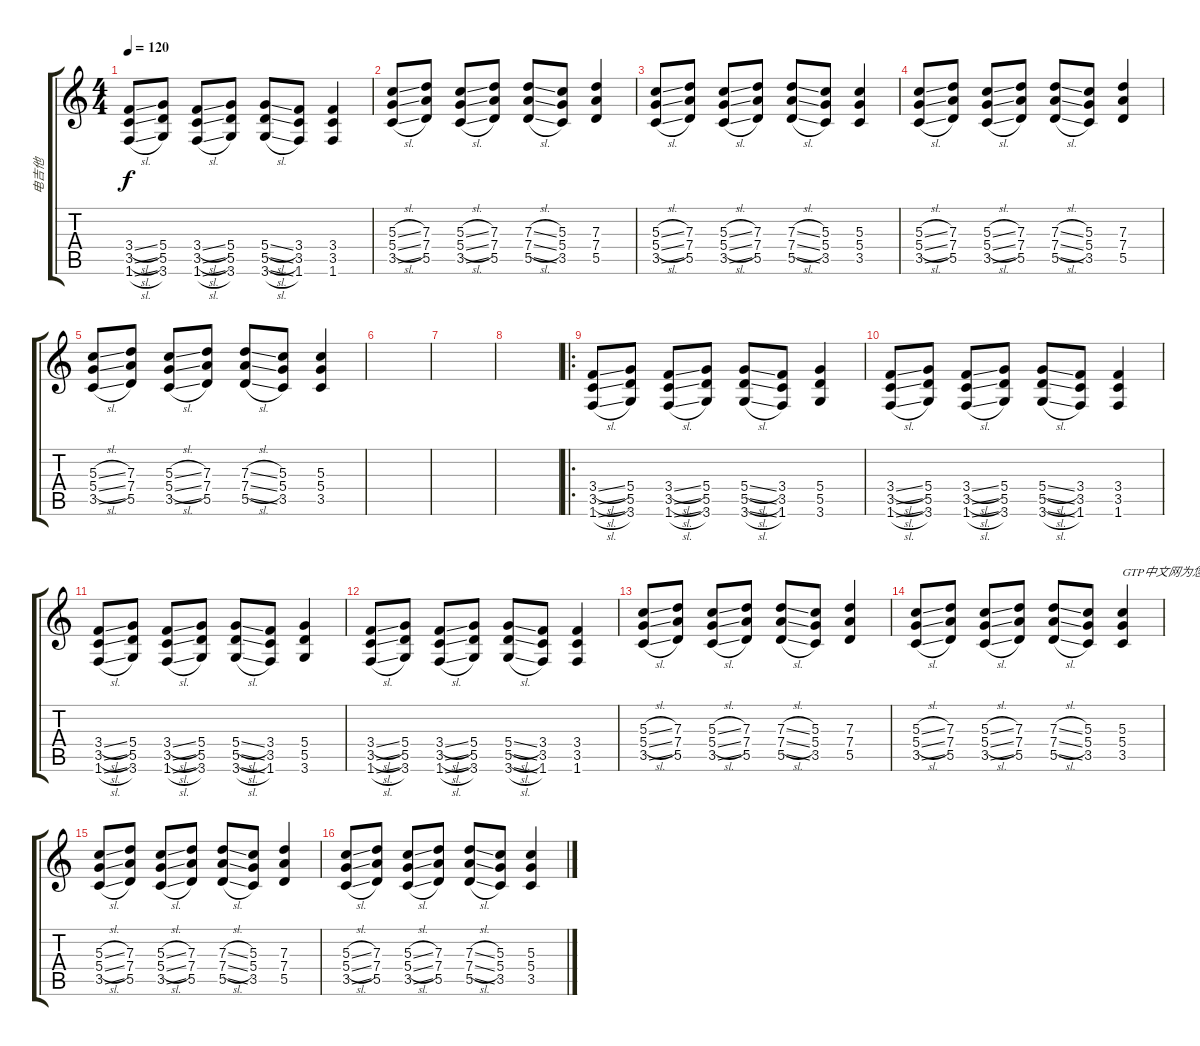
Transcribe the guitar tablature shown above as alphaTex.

\track ("电吉他" "电吉他") {instrument distortionguitar}
\staff {score tabs}
\tuning (E4 B3 G3 D3 A2 E2) {hide}
\ts (4 4)
\tempo 120
\clef g2
\ks c
(3.4{sl} 3.5{sl} 1.6{sl}).8{dy f} (5.4 5.5 3.6).8 (3.4{sl} 3.5{sl} 1.6{sl}).8 (5.4 5.5 3.6).8 (5.4{sl} 5.5{sl} 3.6{sl}).8 (3.4 3.5 1.6).8 (3.4 3.5 1.6).4 |
(5.3{sl} 5.4{sl} 3.5{sl}).8 (7.3 7.4 5.5).8 (5.3{sl} 5.4{sl} 3.5{sl}).8 (7.3 7.4 5.5).8 (7.3{sl} 7.4{sl} 5.5{sl}).8 (5.3 5.4 3.5).8 (7.3 7.4 5.5).4 |
(5.3{sl} 5.4{sl} 3.5{sl}).8 (7.3 7.4 5.5).8 (5.3{sl} 5.4{sl} 3.5{sl}).8 (7.3 7.4 5.5).8 (7.3{sl} 7.4{sl} 5.5{sl}).8 (5.3 5.4 3.5).8 (5.3 5.4 3.5).4 |
(5.3{sl} 5.4{sl} 3.5{sl}).8 (7.3 7.4 5.5).8 (5.3{sl} 5.4{sl} 3.5{sl}).8 (7.3 7.4 5.5).8 (7.3{sl} 7.4{sl} 5.5{sl}).8 (5.3 5.4 3.5).8 (7.3 7.4 5.5).4 |
(5.3{sl} 5.4{sl} 3.5{sl}).8 (7.3 7.4 5.5).8 (5.3{sl} 5.4{sl} 3.5{sl}).8 (7.3 7.4 5.5).8 (7.3{sl} 7.4{sl} 5.5{sl}).8 (5.3 5.4 3.5).8 (5.3 5.4 3.5).4 |
|
|
|
\ro
(3.4{sl} 3.5{sl} 1.6{sl}).8 (5.4 5.5 3.6).8 (3.4{sl} 3.5{sl} 1.6{sl}).8 (5.4 5.5 3.6).8 (5.4{sl} 5.5{sl} 3.6{sl}).8 (3.4 3.5 1.6).8 (5.4 5.5 3.6).4 |
(3.4{sl} 3.5{sl} 1.6{sl}).8 (5.4 5.5 3.6).8 (3.4{sl} 3.5{sl} 1.6{sl}).8 (5.4 5.5 3.6).8 (5.4{sl} 5.5{sl} 3.6{sl}).8 (3.4 3.5 1.6).8 (3.4 3.5 1.6).4 |
(3.4{sl} 3.5{sl} 1.6{sl}).8 (5.4 5.5 3.6).8 (3.4{sl} 3.5{sl} 1.6{sl}).8 (5.4 5.5 3.6).8 (5.4{sl} 5.5{sl} 3.6{sl}).8 (3.4 3.5 1.6).8 (5.4 5.5 3.6).4 |
(3.4{sl} 3.5{sl} 1.6{sl}).8 (5.4 5.5 3.6).8 (3.4{sl} 3.5{sl} 1.6{sl}).8 (5.4 5.5 3.6).8 (5.4{sl} 5.5{sl} 3.6{sl}).8 (3.4 3.5 1.6).8 (3.4 3.5 1.6).4 |
(5.3{sl} 5.4{sl} 3.5{sl}).8 (7.3 7.4 5.5).8 (5.3{sl} 5.4{sl} 3.5{sl}).8 (7.3 7.4 5.5).8 (7.3{sl} 7.4{sl} 5.5{sl}).8 (5.3 5.4 3.5).8 (7.3 7.4 5.5).4 |
(5.3{sl} 5.4{sl} 3.5{sl}).8 (7.3 7.4 5.5).8 (5.3{sl} 5.4{sl} 3.5{sl}).8 (7.3 7.4 5.5).8 (7.3{sl} 7.4{sl} 5.5{sl}).8 (5.3 5.4 3.5).8 (5.3 5.4 3.5).4{txt "GTP中文网为您提供优秀的谱子"} |
(5.3{sl} 5.4{sl} 3.5{sl}).8 (7.3 7.4 5.5).8 (5.3{sl} 5.4{sl} 3.5{sl}).8 (7.3 7.4 5.5).8 (7.3{sl} 7.4{sl} 5.5{sl}).8 (5.3 5.4 3.5).8 (7.3 7.4 5.5).4 |
(5.3{sl} 5.4{sl} 3.5{sl}).8 (7.3 7.4 5.5).8 (5.3{sl} 5.4{sl} 3.5{sl}).8 (7.3 7.4 5.5).8 (7.3{sl} 7.4{sl} 5.5{sl}).8 (5.3 5.4 3.5).8 (5.3 5.4 3.5).4
